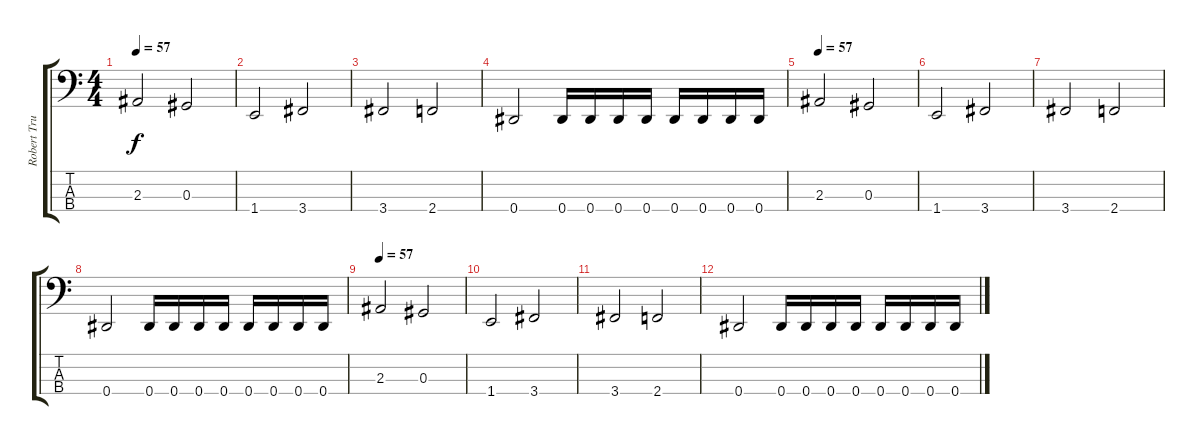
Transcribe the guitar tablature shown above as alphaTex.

\track ("Robert Trujillo" "Robert Tru") {instrument electricbassfinger}
\staff {score tabs}
\tuning (Gb2 Db2 Ab1 Eb1) {hide}
\ts (4 4)
\tempo 57
\clef f4
\ks c
2.3.2{dy f} 0.3.2 |
1.4.2 3.4.2 |
3.4.2 2.4.2 |
0.4.2 0.4.16 0.4.16 0.4.16 0.4.16 0.4.16 0.4.16 0.4.16 0.4.16 |
\tempo 57
2.3.2 0.3.2 |
1.4.2 3.4.2 |
3.4.2 2.4.2 |
0.4.2 0.4.16 0.4.16 0.4.16 0.4.16 0.4.16 0.4.16 0.4.16 0.4.16 |
\tempo 57
2.3.2 0.3.2 |
1.4.2 3.4.2 |
3.4.2 2.4.2 |
0.4.2 0.4.16 0.4.16 0.4.16 0.4.16 0.4.16 0.4.16 0.4.16 0.4.16
